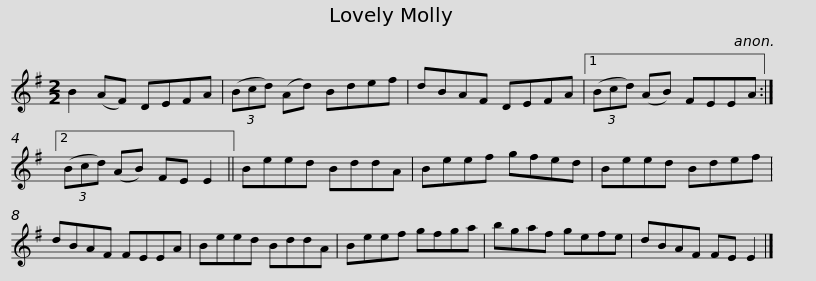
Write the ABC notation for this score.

X:1
L:1/8
M:2/2
I:linebreak $
K:Emin
V:1 treble
V:1
 B2 (AF) DEFA | (3(Bcd) (Ad) Bdef | dBAF DEFA |1 (3(Bcd) (AB) FEEA :|2 (3(Bcd) (AB) FE E2 ||$ %5
 Beed BddA | Beef gfed | Beed Bdef | dBAF FEEA | Beed BddA |$ %10
 Beef gfga | bgaf gefe | dBAF FE E2 |] %13
